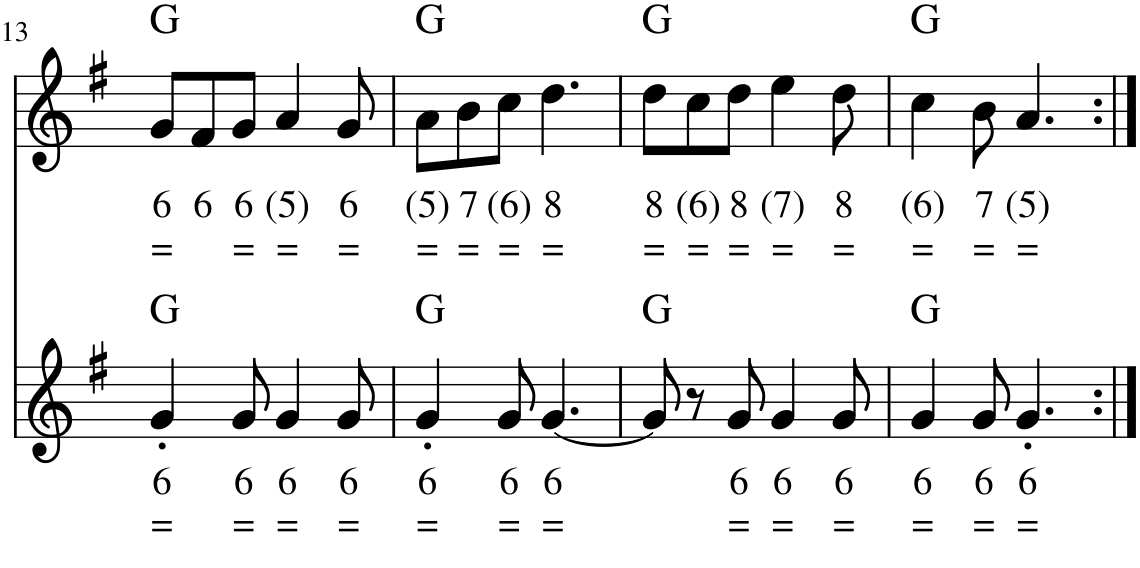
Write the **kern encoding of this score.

**kern	**text	**text	**kern	**text	**text	**harte
*part2	*part2	*part2	*part1	*part1	*part1	*part1
*staff2	*staff2	*staff2	*staff1	*staff1	*staff1	*
*I"Stem	*	*	*I"Stem	*	*	*
!!LO:PB:g=z
*clefG2	*	*	*clefG2	*	*	*
*k[f#]	*	*	*k[f#]	*	*	*
*M6/8	*	*	*M6/8	*	*	*
=13	=13	=13	=13	=13	=13	=13
!	!LO:LY:b	!LO:LY:b	!	!LO:LY:b	!LO:LY:b	!
4g'/	6	=	8g/L	6	=	G:maj
!	!	!	!	!LO:LY:b	!	!
.	.	.	8f#/	6	.	.
!	!LO:LY:b	!LO:LY:b	!	!LO:LY:b	!LO:LY:b	!
8g/	6	=	8g/J	6	=	.
!	!LO:LY:b	!LO:LY:b	!	!LO:LY:b	!LO:LY:b	!
4g/	6	=	4a/	(5)	=	.
!	!LO:LY:b	!LO:LY:b	!	!LO:LY:b	!LO:LY:b	!
8g/	6	=	8g/	6	=	.
=14	=14	=14	=14	=14	=14	=14
!	!LO:LY:b	!LO:LY:b	!	!LO:LY:b	!LO:LY:b	!
4g'/	6	=	8a\L	(5)	=	G:maj
!	!	!	!	!LO:LY:b	!LO:LY:b	!
.	.	.	8b\	7	=	.
!	!LO:LY:b	!LO:LY:b	!	!LO:LY:b	!LO:LY:b	!
8g/	6	=	8cc\J	(6)	=	.
!	!LO:LY:b	!LO:LY:b	!	!LO:LY:b	!LO:LY:b	!
[4.g/	6	=	4.dd\	8	=	.
=15	=15	=15	=15	=15	=15	=15
!	!	!	!	!LO:LY:b	!LO:LY:b	!
8g/]	.	.	8dd\L	8	=	G:maj
!	!	!	!	!LO:LY:b	!LO:LY:b	!
8r	.	.	8cc\	(6)	=	.
!	!LO:LY:b	!LO:LY:b	!	!LO:LY:b	!LO:LY:b	!
8g/	6	=	8dd\J	8	=	.
!	!LO:LY:b	!LO:LY:b	!	!LO:LY:b	!LO:LY:b	!
4g/	6	=	4ee\	(7)	=	.
!	!LO:LY:b	!LO:LY:b	!	!LO:LY:b	!LO:LY:b	!
8g/	6	=	8dd\	8	=	.
=16	=16	=16	=16	=16	=16	=16
!	!LO:LY:b	!LO:LY:b	!	!LO:LY:b	!LO:LY:b	!
4g/	6	=	4cc\	(6)	=	G:maj
!	!LO:LY:b	!LO:LY:b	!	!LO:LY:b	!LO:LY:b	!
8g/	6	=	8b\	7	=	.
!	!LO:LY:b	!LO:LY:b	!	!LO:LY:b	!LO:LY:b	!
4.g'/	6	=	4.a/	(5)	=	.
=:|!	=:|!	=:|!	=:|!	=:|!	=:|!	=:|!
*-	*-	*-	*-	*-	*-	*-
